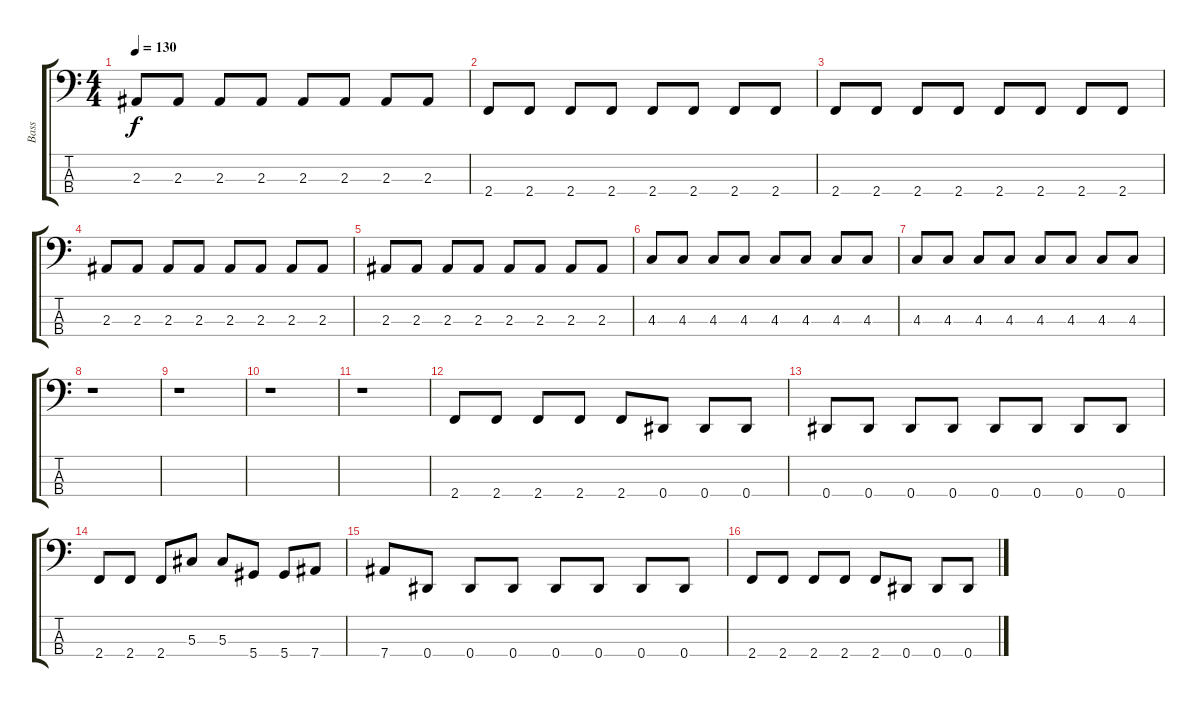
\track ("Bass" "Bass") {instrument electricbassfinger}
\staff {score tabs}
\tuning (Gb2 Db2 Ab1 Eb1) {hide}
\ts (4 4)
\tempo 130
\clef f4
\ks c
2.3.8{dy f} 2.3.8 2.3.8 2.3.8 2.3.8 2.3.8 2.3.8 2.3.8 |
2.4.8 2.4.8 2.4.8 2.4.8 2.4.8 2.4.8 2.4.8 2.4.8 |
2.4.8 2.4.8 2.4.8 2.4.8 2.4.8 2.4.8 2.4.8 2.4.8 |
2.3.8 2.3.8 2.3.8 2.3.8 2.3.8 2.3.8 2.3.8 2.3.8 |
2.3.8 2.3.8 2.3.8 2.3.8 2.3.8 2.3.8 2.3.8 2.3.8 |
4.3.8 4.3.8 4.3.8 4.3.8 4.3.8 4.3.8 4.3.8 4.3.8 |
4.3.8 4.3.8 4.3.8 4.3.8 4.3.8 4.3.8 4.3.8 4.3.8 |
r.1 |
r.1 |
r.1 |
r.1 |
2.4.8 2.4.8 2.4.8 2.4.8 2.4.8 0.4.8 0.4.8 0.4.8 |
0.4.8 0.4.8 0.4.8 0.4.8 0.4.8 0.4.8 0.4.8 0.4.8 |
2.4.8 2.4.8 2.4.8 5.3.8 5.3.8 5.4.8 5.4.8 7.4.8 |
7.4.8 0.4.8 0.4.8 0.4.8 0.4.8 0.4.8 0.4.8 0.4.8 |
2.4.8 2.4.8 2.4.8 2.4.8 2.4.8 0.4.8 0.4.8 0.4.8
